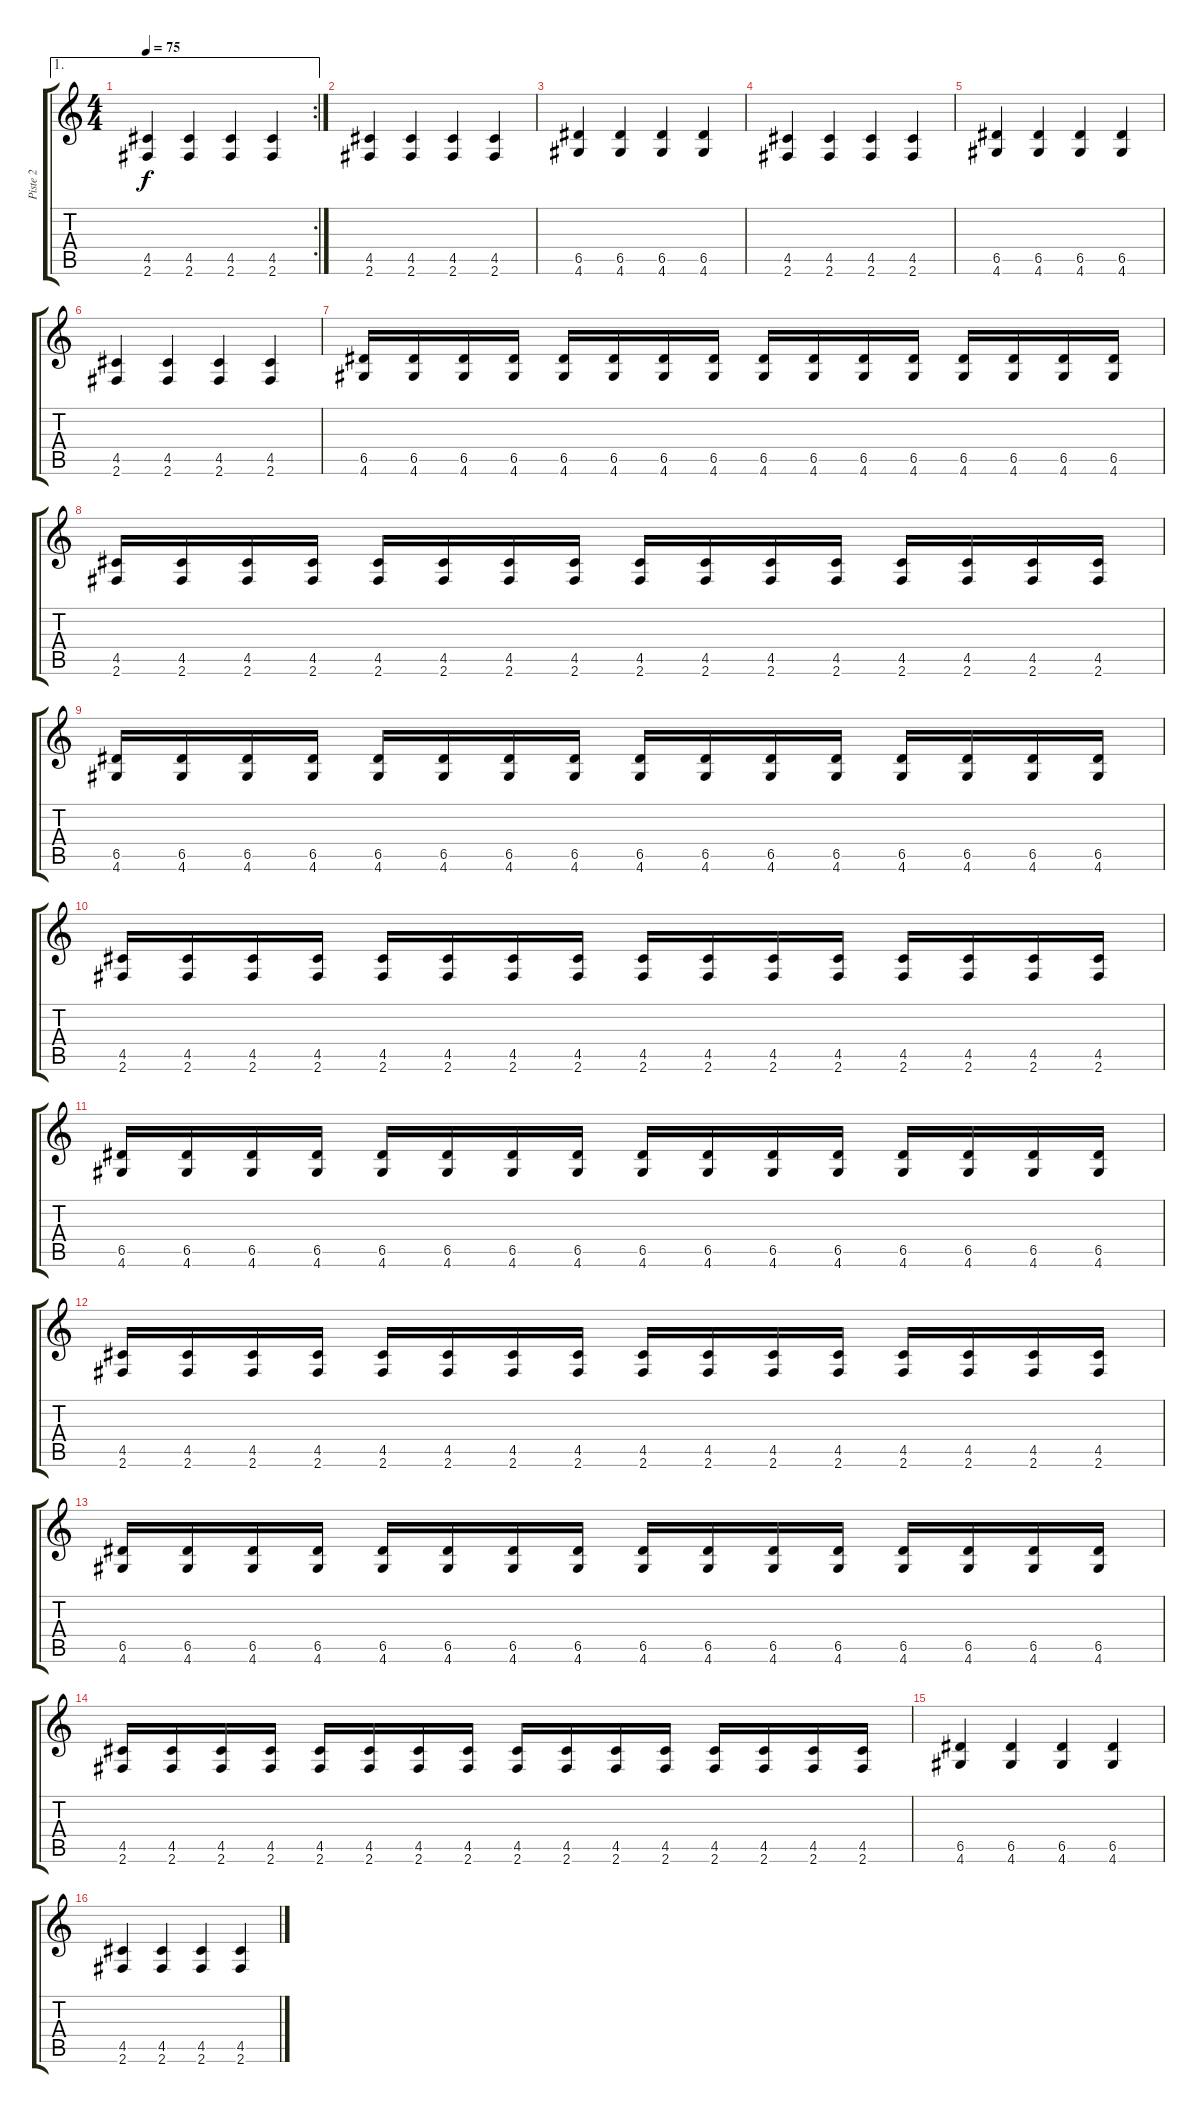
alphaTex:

\track ("Piste 2" "Piste 2") {instrument distortionguitar}
\staff {score tabs}
\tuning (E4 B3 G3 D3 A2 E2) {hide}
\ae 1
\rc 2
\ts (4 4)
\tempo 75
\clef g2
\ks c
(4.5 2.6).4{dy f} (4.5 2.6).4 (4.5 2.6).4 (4.5 2.6).4 |
(4.5 2.6).4 (4.5 2.6).4 (4.5 2.6).4 (4.5 2.6).4 |
(6.5 4.6).4 (6.5 4.6).4 (6.5 4.6).4 (6.5 4.6).4 |
(4.5 2.6).4 (4.5 2.6).4 (4.5 2.6).4 (4.5 2.6).4 |
(6.5 4.6).4 (6.5 4.6).4 (6.5 4.6).4 (6.5 4.6).4 |
(4.5 2.6).4 (4.5 2.6).4 (4.5 2.6).4 (4.5 2.6).4 |
(6.5 4.6).16 (6.5 4.6).16 (6.5 4.6).16 (6.5 4.6).16 (6.5 4.6).16 (6.5 4.6).16 (6.5 4.6).16 (6.5 4.6).16 (6.5 4.6).16 (6.5 4.6).16 (6.5 4.6).16 (6.5 4.6).16 (6.5 4.6).16 (6.5 4.6).16 (6.5 4.6).16 (6.5 4.6).16 |
(4.5 2.6).16 (4.5 2.6).16 (4.5 2.6).16 (4.5 2.6).16 (4.5 2.6).16 (4.5 2.6).16 (4.5 2.6).16 (4.5 2.6).16 (4.5 2.6).16 (4.5 2.6).16 (4.5 2.6).16 (4.5 2.6).16 (4.5 2.6).16 (4.5 2.6).16 (4.5 2.6).16 (4.5 2.6).16 |
(6.5 4.6).16 (6.5 4.6).16 (6.5 4.6).16 (6.5 4.6).16 (6.5 4.6).16 (6.5 4.6).16 (6.5 4.6).16 (6.5 4.6).16 (6.5 4.6).16 (6.5 4.6).16 (6.5 4.6).16 (6.5 4.6).16 (6.5 4.6).16 (6.5 4.6).16 (6.5 4.6).16 (6.5 4.6).16 |
(4.5 2.6).16 (4.5 2.6).16 (4.5 2.6).16 (4.5 2.6).16 (4.5 2.6).16 (4.5 2.6).16 (4.5 2.6).16 (4.5 2.6).16 (4.5 2.6).16 (4.5 2.6).16 (4.5 2.6).16 (4.5 2.6).16 (4.5 2.6).16 (4.5 2.6).16 (4.5 2.6).16 (4.5 2.6).16 |
(6.5 4.6).16 (6.5 4.6).16 (6.5 4.6).16 (6.5 4.6).16 (6.5 4.6).16 (6.5 4.6).16 (6.5 4.6).16 (6.5 4.6).16 (6.5 4.6).16 (6.5 4.6).16 (6.5 4.6).16 (6.5 4.6).16 (6.5 4.6).16 (6.5 4.6).16 (6.5 4.6).16 (6.5 4.6).16 |
(4.5 2.6).16 (4.5 2.6).16 (4.5 2.6).16 (4.5 2.6).16 (4.5 2.6).16 (4.5 2.6).16 (4.5 2.6).16 (4.5 2.6).16 (4.5 2.6).16 (4.5 2.6).16 (4.5 2.6).16 (4.5 2.6).16 (4.5 2.6).16 (4.5 2.6).16 (4.5 2.6).16 (4.5 2.6).16 |
(6.5 4.6).16 (6.5 4.6).16 (6.5 4.6).16 (6.5 4.6).16 (6.5 4.6).16 (6.5 4.6).16 (6.5 4.6).16 (6.5 4.6).16 (6.5 4.6).16 (6.5 4.6).16 (6.5 4.6).16 (6.5 4.6).16 (6.5 4.6).16 (6.5 4.6).16 (6.5 4.6).16 (6.5 4.6).16 |
(4.5 2.6).16 (4.5 2.6).16 (4.5 2.6).16 (4.5 2.6).16 (4.5 2.6).16 (4.5 2.6).16 (4.5 2.6).16 (4.5 2.6).16 (4.5 2.6).16 (4.5 2.6).16 (4.5 2.6).16 (4.5 2.6).16 (4.5 2.6).16 (4.5 2.6).16 (4.5 2.6).16 (4.5 2.6).16 |
(6.5 4.6).4 (6.5 4.6).4 (6.5 4.6).4 (6.5 4.6).4 |
(4.5 2.6).4 (4.5 2.6).4 (4.5 2.6).4 (4.5 2.6).4
